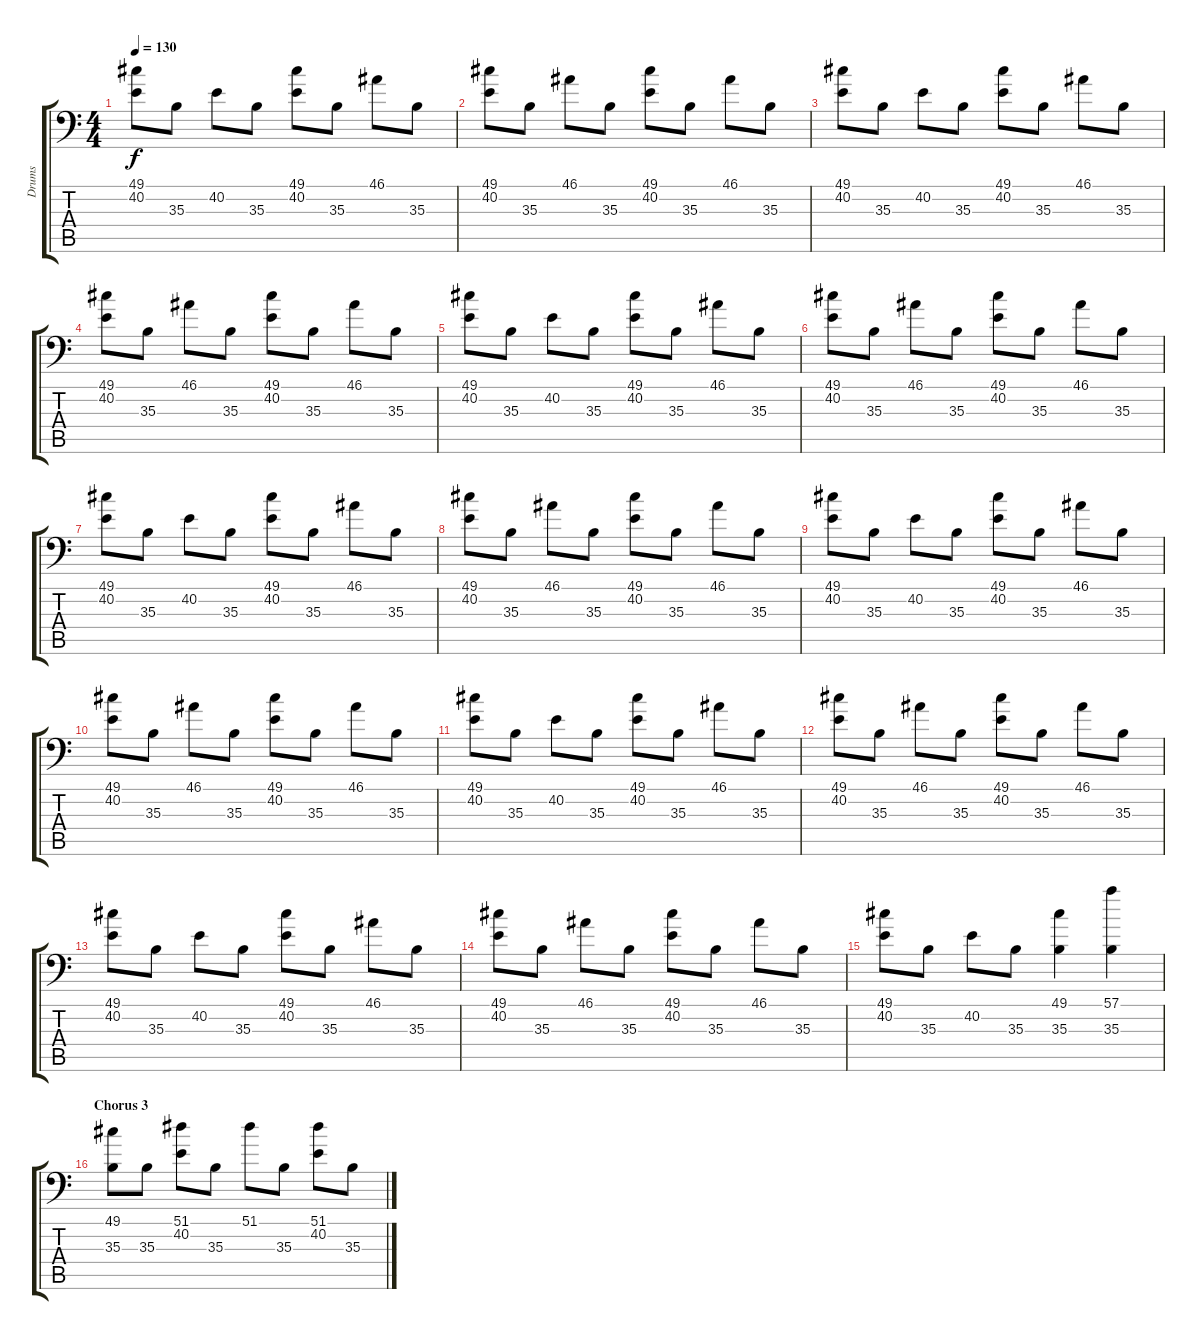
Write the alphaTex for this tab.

\track ("Drums" "Drums") {instrument acousticgrandpiano}
\staff {score tabs}
\tuning (C-1 C-1 C-1 C-1 C-1 C-1) {hide}
\ts (4 4)
\tempo 130
\clef f4
\ks c
(49.1 40.2).8{dy f} 35.3.8 40.2.8 35.3.8 (49.1 40.2).8 35.3.8 46.1.8 35.3.8 |
(49.1 40.2).8 35.3.8 46.1.8 35.3.8 (49.1 40.2).8 35.3.8 46.1.8 35.3.8 |
(49.1 40.2).8 35.3.8 40.2.8 35.3.8 (49.1 40.2).8 35.3.8 46.1.8 35.3.8 |
(49.1 40.2).8 35.3.8 46.1.8 35.3.8 (49.1 40.2).8 35.3.8 46.1.8 35.3.8 |
(49.1 40.2).8 35.3.8 40.2.8 35.3.8 (49.1 40.2).8 35.3.8 46.1.8 35.3.8 |
(49.1 40.2).8 35.3.8 46.1.8 35.3.8 (49.1 40.2).8 35.3.8 46.1.8 35.3.8 |
(49.1 40.2).8 35.3.8 40.2.8 35.3.8 (49.1 40.2).8 35.3.8 46.1.8 35.3.8 |
(49.1 40.2).8 35.3.8 46.1.8 35.3.8 (49.1 40.2).8 35.3.8 46.1.8 35.3.8 |
(49.1 40.2).8 35.3.8 40.2.8 35.3.8 (49.1 40.2).8 35.3.8 46.1.8 35.3.8 |
(49.1 40.2).8 35.3.8 46.1.8 35.3.8 (49.1 40.2).8 35.3.8 46.1.8 35.3.8 |
(49.1 40.2).8 35.3.8 40.2.8 35.3.8 (49.1 40.2).8 35.3.8 46.1.8 35.3.8 |
(49.1 40.2).8 35.3.8 46.1.8 35.3.8 (49.1 40.2).8 35.3.8 46.1.8 35.3.8 |
(49.1 40.2).8 35.3.8 40.2.8 35.3.8 (49.1 40.2).8 35.3.8 46.1.8 35.3.8 |
(49.1 40.2).8 35.3.8 46.1.8 35.3.8 (49.1 40.2).8 35.3.8 46.1.8 35.3.8 |
(49.1 40.2).8 35.3.8 40.2.8 35.3.8 (49.1 35.3).4 (57.1 35.3).4 |
\section ("" "Chorus 3")
(49.1 35.3).8 35.3.8 (51.1 40.2).8 35.3.8 51.1.8 35.3.8 (51.1 40.2).8 35.3.8
